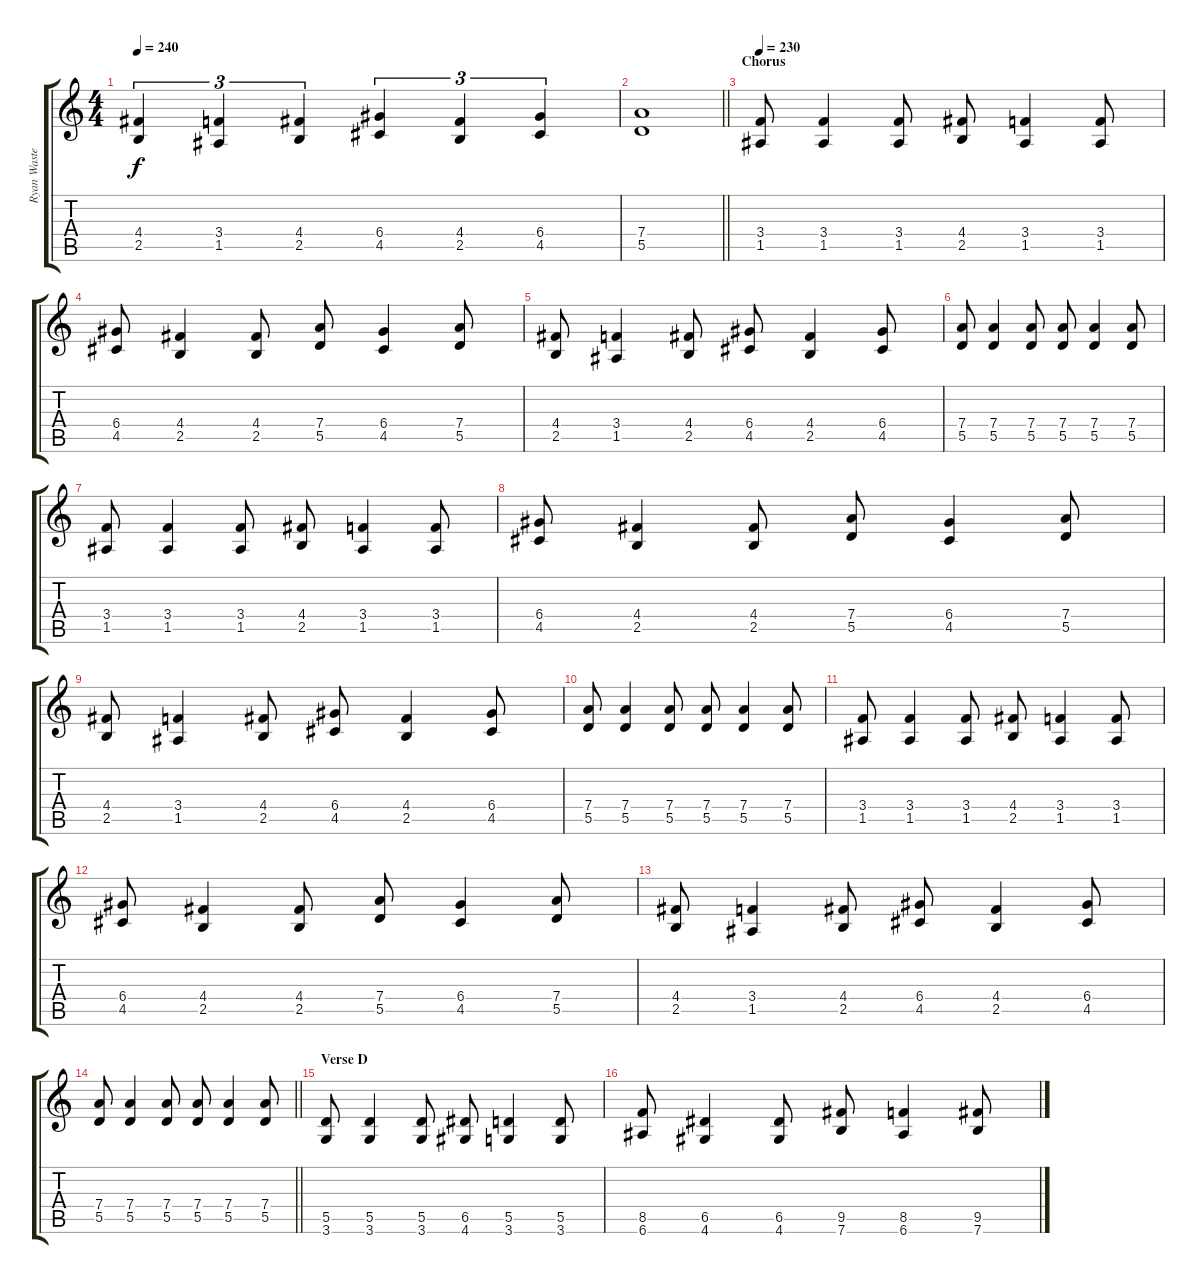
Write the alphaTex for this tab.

\track ("Ryan Waste (Right)" "Ryan Waste") {instrument distortionguitar}
\staff {score tabs}
\tuning (E4 B3 G3 D3 A2 E2) {hide}
\ts (4 4)
\tempo 240
\clef g2
\ks c
(4.4 2.5).4{tu (3 2) dy f} (3.4 1.5).4{tu (3 2)} (4.4 2.5).4{tu (3 2)} (6.4 4.5).4{tu (3 2)} (4.4 2.5).4{tu (3 2)} (6.4 4.5).4{tu (3 2)} |
\barLineRight lightlight
(7.4 5.5).1 |
\section ("" "Chorus")
\tempo 230
(3.4 1.5).8 (3.4 1.5).4 (3.4 1.5).8 (4.4 2.5).8 (3.4 1.5).4 (3.4 1.5).8 |
(6.4 4.5).8 (4.4 2.5).4 (4.4 2.5).8 (7.4 5.5).8 (6.4 4.5).4 (7.4 5.5).8 |
(4.4 2.5).8 (3.4 1.5).4 (4.4 2.5).8 (6.4 4.5).8 (4.4 2.5).4 (6.4 4.5).8 |
(7.4 5.5).8 (7.4 5.5).4 (7.4 5.5).8 (7.4 5.5).8 (7.4 5.5).4 (7.4 5.5).8 |
(3.4 1.5).8 (3.4 1.5).4 (3.4 1.5).8 (4.4 2.5).8 (3.4 1.5).4 (3.4 1.5).8 |
(6.4 4.5).8 (4.4 2.5).4 (4.4 2.5).8 (7.4 5.5).8 (6.4 4.5).4 (7.4 5.5).8 |
(4.4 2.5).8 (3.4 1.5).4 (4.4 2.5).8 (6.4 4.5).8 (4.4 2.5).4 (6.4 4.5).8 |
(7.4 5.5).8 (7.4 5.5).4 (7.4 5.5).8 (7.4 5.5).8 (7.4 5.5).4 (7.4 5.5).8 |
(3.4 1.5).8 (3.4 1.5).4 (3.4 1.5).8 (4.4 2.5).8 (3.4 1.5).4 (3.4 1.5).8 |
(6.4 4.5).8 (4.4 2.5).4 (4.4 2.5).8 (7.4 5.5).8 (6.4 4.5).4 (7.4 5.5).8 |
(4.4 2.5).8 (3.4 1.5).4 (4.4 2.5).8 (6.4 4.5).8 (4.4 2.5).4 (6.4 4.5).8 |
\barLineRight lightlight
(7.4 5.5).8 (7.4 5.5).4 (7.4 5.5).8 (7.4 5.5).8 (7.4 5.5).4 (7.4 5.5).8 |
\section ("" "Verse D")
(5.5 3.6).8 (5.5 3.6).4 (5.5 3.6).8 (6.5 4.6).8 (5.5 3.6).4 (5.5 3.6).8 |
(8.5 6.6).8 (6.5 4.6).4 (6.5 4.6).8 (9.5 7.6).8 (8.5 6.6).4 (9.5 7.6).8
